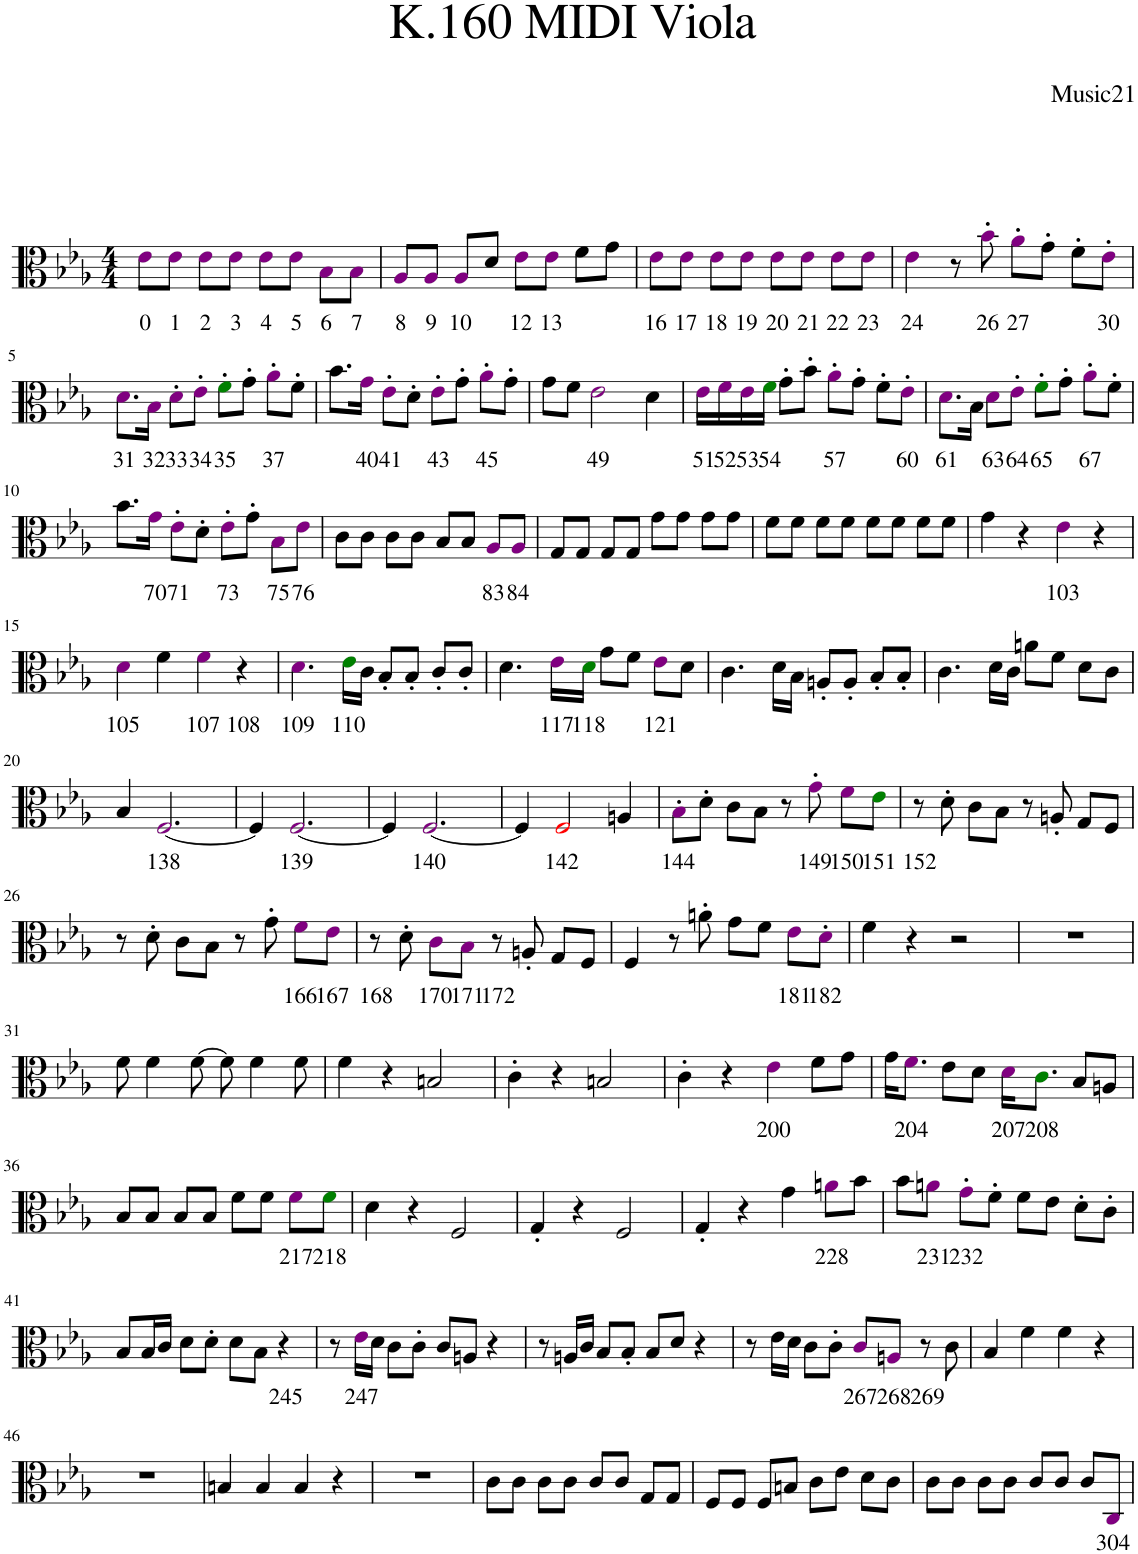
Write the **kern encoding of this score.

**kern	**text
*part1	*part1
*staff1	*staff1
*I"Violas, Viola	*
*I'Vlas.	*
*clefC3	*
*k[b-e-a-]	*
*M4/4	*
=1	=1
!	!LO:LY:b
8e-i\L	0
!	!LO:LY:b
8e-i\J	1
!	!LO:LY:b
8e-i\L	2
!	!LO:LY:b
8e-i\J	3
!	!LO:LY:b
8e-i\L	4
!	!LO:LY:b
8e-i\J	5
!	!LO:LY:b
8B-i\L	6
!	!LO:LY:b
8B-i\J	7
=2	=2
!	!LO:LY:b
8A-i/L	8
!	!LO:LY:b
8A-i/J	9
!	!LO:LY:b
8A-i/L	10
8d/J	.
!	!LO:LY:b
8e-i\L	12
!	!LO:LY:b
8e-i\J	13
8f\L	.
8g\J	.
=3	=3
!	!LO:LY:b
8e-i\L	16
!	!LO:LY:b
8e-i\J	17
!	!LO:LY:b
8e-i\L	18
!	!LO:LY:b
8e-i\J	19
!	!LO:LY:b
8e-i\L	20
!	!LO:LY:b
8e-i\J	21
!	!LO:LY:b
8e-i\L	22
!	!LO:LY:b
8e-i\J	23
=4	=4
!	!LO:LY:b
4e-i\	24
8r	.
!	!LO:LY:b
8b-'i\	26
!	!LO:LY:b
8a-'i\L	27
8g'\J	.
8f'\L	.
!	!LO:LY:b
8e-'i\J	30
!!LO:LB:g=z
=5	=5
!	!LO:LY:b
8.di\L	31
!	!LO:LY:b
16B-i\Jk	32
!	!LO:LY:b
8d'i\L	33
!	!LO:LY:b
8e-'i\J	34
!	!LO:LY:b
8f'j\L	35
8g'\J	.
!	!LO:LY:b
8a-'i\L	37
8f'\J	.
=6	=6
8.b-\L	.
!	!LO:LY:b
16gi\Jk	40
!	!LO:LY:b
8e-'i\L	41
8d'\J	.
!	!LO:LY:b
8e-'i\L	43
8g'\J	.
!	!LO:LY:b
8a-'i\L	45
8g'\J	.
=7	=7
8g\L	.
8f\J	.
!	!LO:LY:b
2e-i\	49
4d\	.
=8	=8
!	!LO:LY:b
16e-i\LL	51
!	!LO:LY:b
16fi\	52
!	!LO:LY:b
16e-i\	53
!	!LO:LY:b
16fj\JJ	54
8g'\L	.
8b-'\J	.
!	!LO:LY:b
8a-'i\L	57
8g'\J	.
8f'\L	.
!	!LO:LY:b
8e-'i\J	60
=9	=9
!	!LO:LY:b
8.di\L	61
16B-\Jk	.
!	!LO:LY:b
8di\L	63
!	!LO:LY:b
8e-'i\J	64
!	!LO:LY:b
8f'j\L	65
8g'\J	.
!	!LO:LY:b
8a-'i\L	67
8f'\J	.
!!LO:LB:g=z
=10	=10
8.b-\L	.
!	!LO:LY:b
16gi\Jk	70
!	!LO:LY:b
8e-'i\L	71
8d'\J	.
!	!LO:LY:b
8e-'i\L	73
8g'\J	.
!	!LO:LY:b
8B-i\L	75
!	!LO:LY:b
8e-i\J	76
=11	=11
8c\L	.
8c\J	.
8c\L	.
8c\J	.
8B-/L	.
8B-/J	.
!	!LO:LY:b
8A-i/L	83
!	!LO:LY:b
8A-i/J	84
=12	=12
8G/L	.
8G/J	.
8G/L	.
8G/J	.
8g\L	.
8g\J	.
8g\L	.
8g\J	.
=13	=13
8f\L	.
8f\J	.
8f\L	.
8f\J	.
8f\L	.
8f\J	.
8f\L	.
8f\J	.
=14	=14
4g\	.
4r	.
!	!LO:LY:b
4e-i\	103
4r	.
!!LO:LB:g=z
=15	=15
!	!LO:LY:b
4di\	105
4f\	.
!	!LO:LY:b
4fi\	107
!	!LO:LY:b
4r	108
=16	=16
!	!LO:LY:b
4.di\	109
!	!LO:LY:b
16e-j\LL	110
16c\JJ	.
8B-'/L	.
8B-'/J	.
8c'/L	.
8c'/J	.
=17	=17
4.d\	.
!	!LO:LY:b
16e-i\LL	117
!	!LO:LY:b
16dj\JJ	118
8g\L	.
8f\J	.
!	!LO:LY:b
8e-i\L	121
8d\J	.
=18	=18
4.c\	.
16d\LL	.
16B-\JJ	.
8An'/L	.
8A'/J	.
8B-'/L	.
8B-'/J	.
=19	=19
4.c\	.
16d\LL	.
16c\JJ	.
8an\L	.
8f\J	.
8d\L	.
8c\J	.
!!LO:LB:g=z
=20	=20
4B-/	.
!	!LO:LY:b
[2.Fi/	138
=21	=21
4F/]	.
!	!LO:LY:b
[2.Fi/	139
=22	=22
4F/]	.
!	!LO:LY:b
[2.Fi/	140
=23	=23
4F/]	.
!	!LO:LY:b
2FZ/	142
4An/	.
=24	=24
!	!LO:LY:b
8B-'i\L	144
8d'\J	.
8c\L	.
8B-\J	.
8r	.
!	!LO:LY:b
8g'i\	149
!	!LO:LY:b
8fi\L	150
!	!LO:LY:b
8e-j\J	151
=25	=25
!	!LO:LY:b
8r	152
8d'\	.
8c\L	.
8B-\J	.
8r	.
8An'/	.
8G/L	.
8F/J	.
!!LO:LB:g=z
=26	=26
8r	.
8d'\	.
8c\L	.
8B-\J	.
8r	.
8g'\	.
!	!LO:LY:b
8fi\L	166
!	!LO:LY:b
8e-i\J	167
=27	=27
!	!LO:LY:b
8r	168
8d'\	.
!	!LO:LY:b
8ci\L	170
!	!LO:LY:b
8B-i\J	171
!	!LO:LY:b
8r	172
8An'/	.
8G/L	.
8F/J	.
=28	=28
4F/	.
8r	.
8an'\	.
8g\L	.
8f\J	.
!	!LO:LY:b
8e-i\L	181
!	!LO:LY:b
8d'i\J	182
=29	=29
4f\	.
4r	.
2r	.
=30	=30
1r	.
!!LO:LB:g=z
=31	=31
8f\	.
4f\	.
[8f\	.
8f\]	.
4f\	.
8f\	.
=32	=32
4f\	.
4r	.
2Bn/	.
=33	=33
4c'\	.
4r	.
2Bn/	.
=34	=34
4c'\	.
4r	.
!	!LO:LY:b
4e-i\	200
8f\L	.
8g\J	.
=35	=35
16g\KL	.
!	!LO:LY:b
8.fi\J	204
8e-\L	.
8d\J	.
!	!LO:LY:b
16di\KL	207
!	!LO:LY:b
8.cj\J	208
8B-/L	.
8An/J	.
!!LO:LB:g=z
=36	=36
8B-/L	.
8B-/J	.
8B-/L	.
8B-/J	.
8f\L	.
8f\J	.
!	!LO:LY:b
8fi\L	217
!	!LO:LY:b
8fj\J	218
=37	=37
4d\	.
4r	.
2F/	.
=38	=38
4G'/	.
4r	.
2F/	.
=39	=39
4G'/	.
4r	.
4g\	.
!	!LO:LY:b
8ani\L	228
8b-\J	.
=40	=40
8b-\L	.
!	!LO:LY:b
8ani\J	231
!	!LO:LY:b
8g'i\L	232
8f'\J	.
8f\L	.
8e-\J	.
8d'\L	.
8c'\J	.
!!LO:LB:g=z
=41	=41
8B-/L	.
16B-/L	.
16c/JJ	.
8d\L	.
8d'\J	.
8d\L	.
8B-\J	.
!	!LO:LY:b
4r	245
=42	=42
8r	.
!	!LO:LY:b
16e-i\LL	247
16d\JJ	.
8c\L	.
8c'\J	.
8c/L	.
8An/J	.
4r	.
=43	=43
8r	.
16An/LL	.
16c/JJ	.
8B-/L	.
8B-'/J	.
8B-/L	.
8d/J	.
4r	.
=44	=44
8r	.
16e-\LL	.
16d\JJ	.
8c\L	.
8c'\J	.
!	!LO:LY:b
8ci/L	267
!	!LO:LY:b
8Ani/J	268
!	!LO:LY:b
8r	269
8c\	.
=45	=45
4B-/	.
4f\	.
4f\	.
4r	.
!!LO:LB:g=z
=46	=46
1r	.
=47	=47
4Bn/	.
4B/	.
4B/	.
4r	.
=48	=48
1r	.
=49	=49
8c\L	.
8c\J	.
8c\L	.
8c\J	.
8c/L	.
8c/J	.
8G/L	.
8G/J	.
=50	=50
8F/L	.
8F/J	.
8F/L	.
8Bn/J	.
8c\L	.
8e-\J	.
8d\L	.
8c\J	.
=51	=51
8c\L	.
8c\J	.
8c\L	.
8c\J	.
8c/L	.
8c/J	.
8c/L	.
!	!LO:LY:b
8Ci/J	304
=	=
*-	*-
